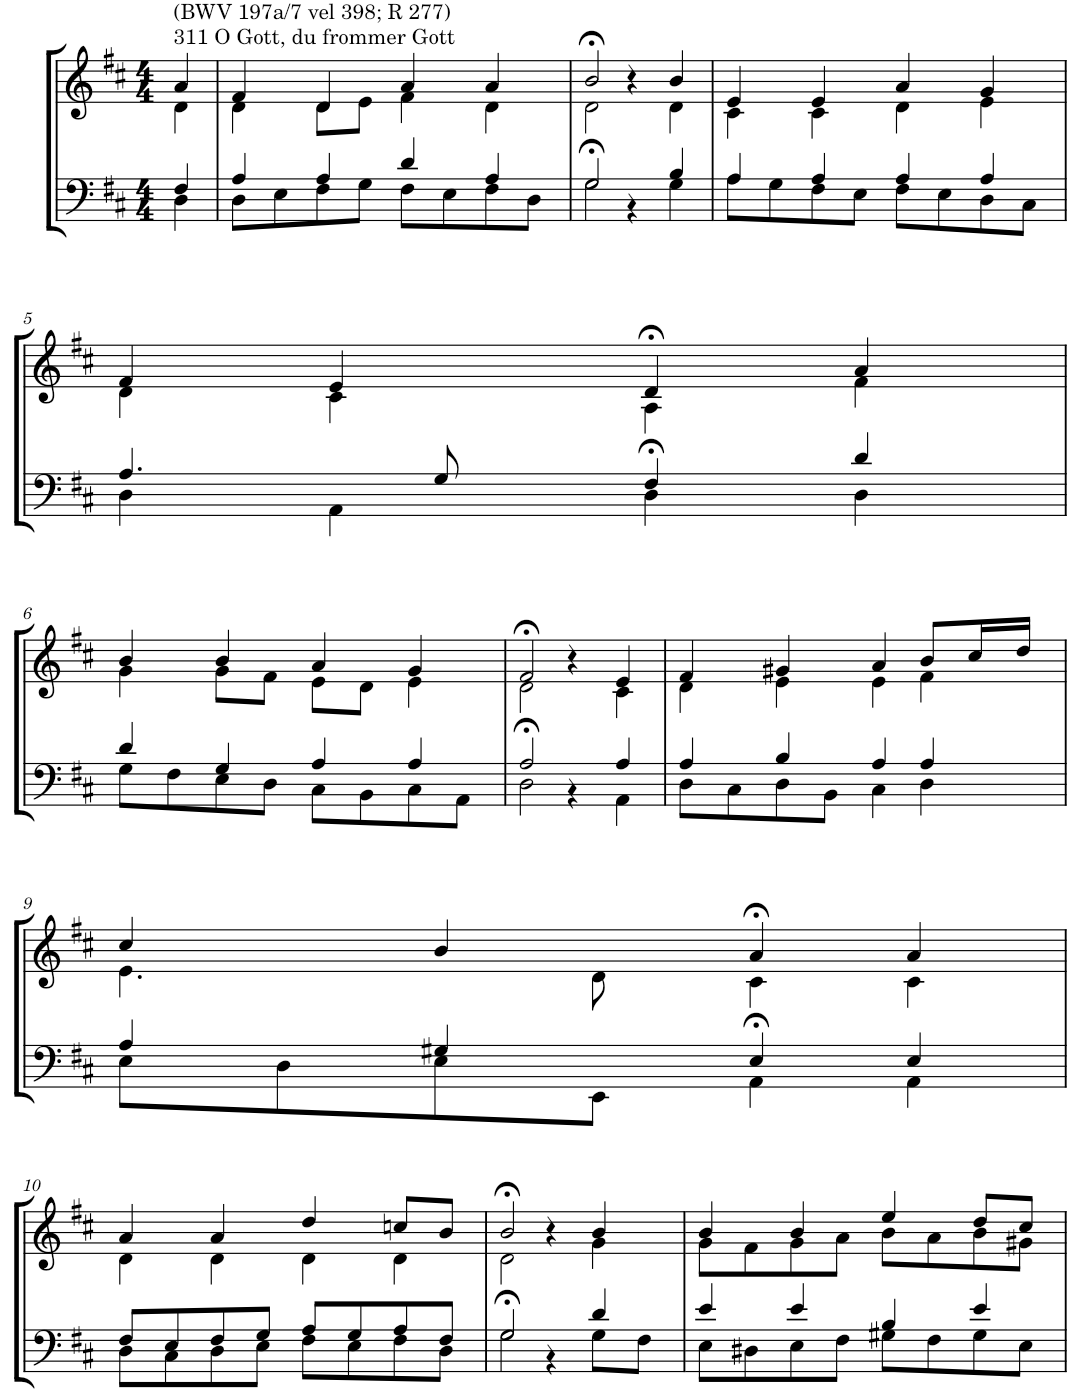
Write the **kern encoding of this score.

**kern	**kern
*part2	*part1
*staff2	*staff1
*I"Tenor/Baß	*I"Sopran/Alt
*clefF4	*clefG2
*k[f#c#]	*k[f#c#]
*M4/4	*M4/4
=1	=1
*^	*^
!	!	!LO:TX:a:t=311 O Gott, du frommer Gott	!
!	!	!LO:TX:a:t=(BWV 197a/7 vel 398; R 277)	!
4F#/	4D\	4a/	4d\
=2	=2	=2	=2
4A/	8D\L	4f#/	4d\
.	8E\	.	.
4A/	8F#\	4d/	8d\L
.	8G\J	.	8e\J
4d/	8F#\L	4a/	4f#\
.	8E\	.	.
4A/	8F#\	4a/	4d\
.	8D\J	.	.
=3	=3	=3	=3
2G/	2G>\	2b>/	2d\
4ryy	4r	4r	4ryy
4B/	4G\	4b/	4d\
=4	=4	=4	=4
4A/	8A\L	4e/	4c#\
.	8G\	.	.
4A/	8F#\	4e/	4c#\
.	8E\J	.	.
4A/	8F#\L	4a/	4d\
.	8E\	.	.
4A/	8D\	4g/	4e\
.	8C#\J	.	.
!!LO:LB:g=z	!!
=5	=5	=5	=5
4.A/	4D\	4f#/	4d\
.	4AA\	4e/	4c#\
8G/	.	.	.
4F#/	4D>\	4d>/	4A\
4d/	4D\	4a/	4f#\
!!LO:LB:g=z	!!
=6	=6	=6	=6
4d/	8G\L	4b/	4g\
.	8F#\	.	.
4G/	8E\	4b/	8g\L
.	8D\J	.	8f#\J
4A/	8C#\L	4a/	8e\L
.	8BB\	.	8d\J
4A/	8C#\	4g/	4e\
.	8AA\J	.	.
=7	=7	=7	=7
2A/	2D>\	2f#>/	2d\
4ryy	4r	4r	4ryy
4A/	4AA\	4e/	4c#\
=8	=8	=8	=8
4A/	8D\L	4f#/	4d\
.	8C#\	.	.
4B/	8D\	4g#X/	4e\
.	8BB\J	.	.
4A/	4C#\	4a/	4e\
4A/	4D\	8b/L	4f#\
.	.	16cc#/L	.
.	.	16dd/JJ	.
!!LO:LB:g=z	!!
=9	=9	=9	=9
4A/	8E\L	4cc#/	4.e\
.	8D\	.	.
4G#X/	8E\	4b/	.
.	8EE\J	.	8d\
4E/	4AA>\	4a>/	4c#\
4E/	4AA\	4a/	4c#\
!!LO:LB:g=z	!!
=10	=10	=10	=10
8F#/L	8D\L	4a/	4d\
8E/	8C#\	.	.
8F#/	8D\	4a/	4d\
8G/J	8E\J	.	.
8A/L	8F#\L	4dd/	4d\
8G/	8E\	.	.
8A/	8F#\	8ccn/L	4d\
8F#/J	8D\J	8b/J	.
=11	=11	=11	=11
2G/	2G>\	2b>/	2d\
4ryy	4r	4r	4ryy
4d/	8G\L	4b/	4g\
.	8F#\J	.	.
=12	=12	=12	=12
4e/	8E\L	4b/	8g\L
.	8D#X\	.	8f#\
4e/	8E\	4b/	8g\
.	8F#\J	.	8a\J
4B/	8G#X\L	4ee/	8b\L
.	8F#\	.	8a\
4e/	8G#\	8dd/L	8b\
.	8E\J	8cc#/J	8g#X\J
*v	*v	*	*
*	*v	*v
=	=
*-	*-
